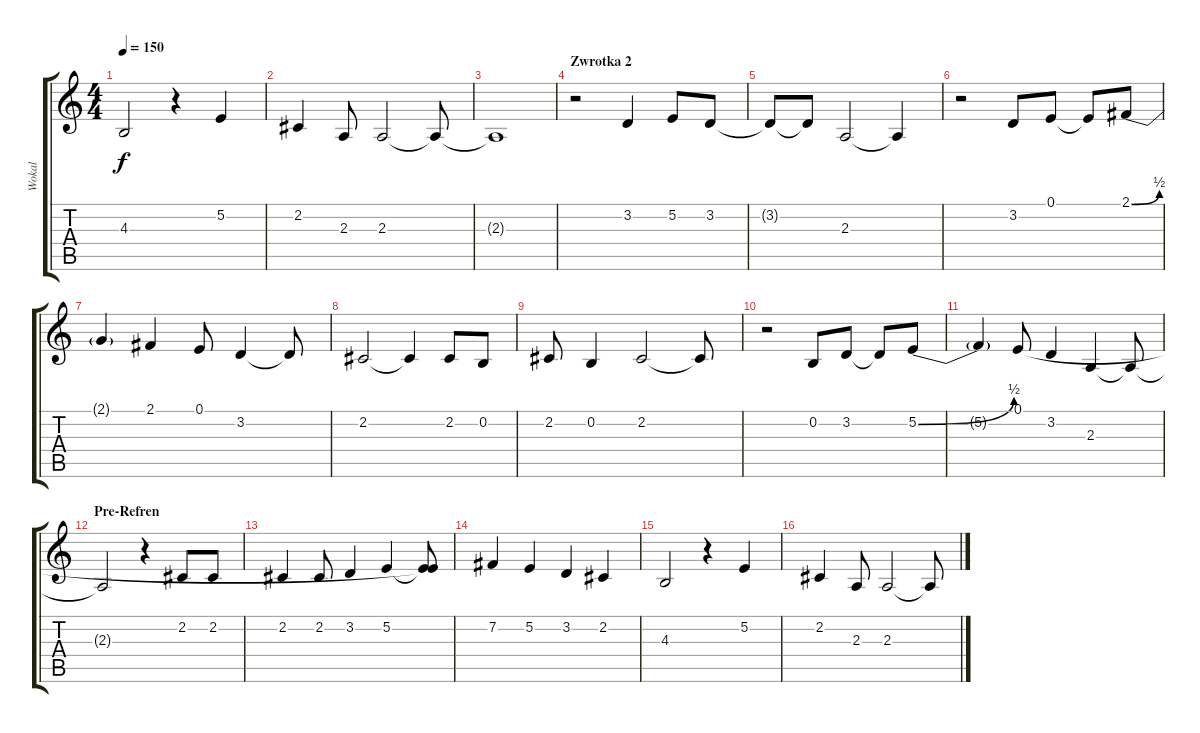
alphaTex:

\track ("Wokal" "Wokal") {instrument voiceoohs}
\staff {score tabs}
\tuning (E4 B3 G3 D3 A2 E2) {hide}
\ts (4 4)
\tempo 150
\clef g2
\ks c
4.3.2{dy f} r.4 5.2.4 |
2.2.4 2.3.8 2.3.2 2.3{t}.8 |
2.3{t}.1 |
\section ("" "Zwrotka 2")
r.2 3.2.4 5.2.8 3.2.8 |
3.2{t}.8 3.2{t}.8 2.3.2 2.3{t}.4 |
r.2 3.2.8 0.1.8 0.1{t}.8 2.1{be (bend 0 0 60 2)}.8 |
2.1{t}.4 2.1.4 0.1.8 3.2.4 3.2{t}.8 |
2.2.2 2.2{t}.4 2.2.8 0.2.8 |
2.2.8 0.2.4 2.2.2 2.2{t}.8 |
r.2 0.2.8 3.2.8 3.2{t}.8 5.2{be (bend 0 0 60 2)}.8 |
5.2{t}.4 0.1.8 3.2.4 2.3.4 2.3{t}.8 |
\section ("" "Pre-Refren")
2.3{t}.2 r.4 2.2.8 2.2.8 |
2.2.4 2.2.8 3.2.4 5.2.4 (0.1{t} 5.2{t}).8 |
7.2.4 5.2.4 3.2.4 2.2.4 |
4.3.2 r.4 5.2.4 |
2.2.4 2.3.8 2.3.2 2.3{t}.8
